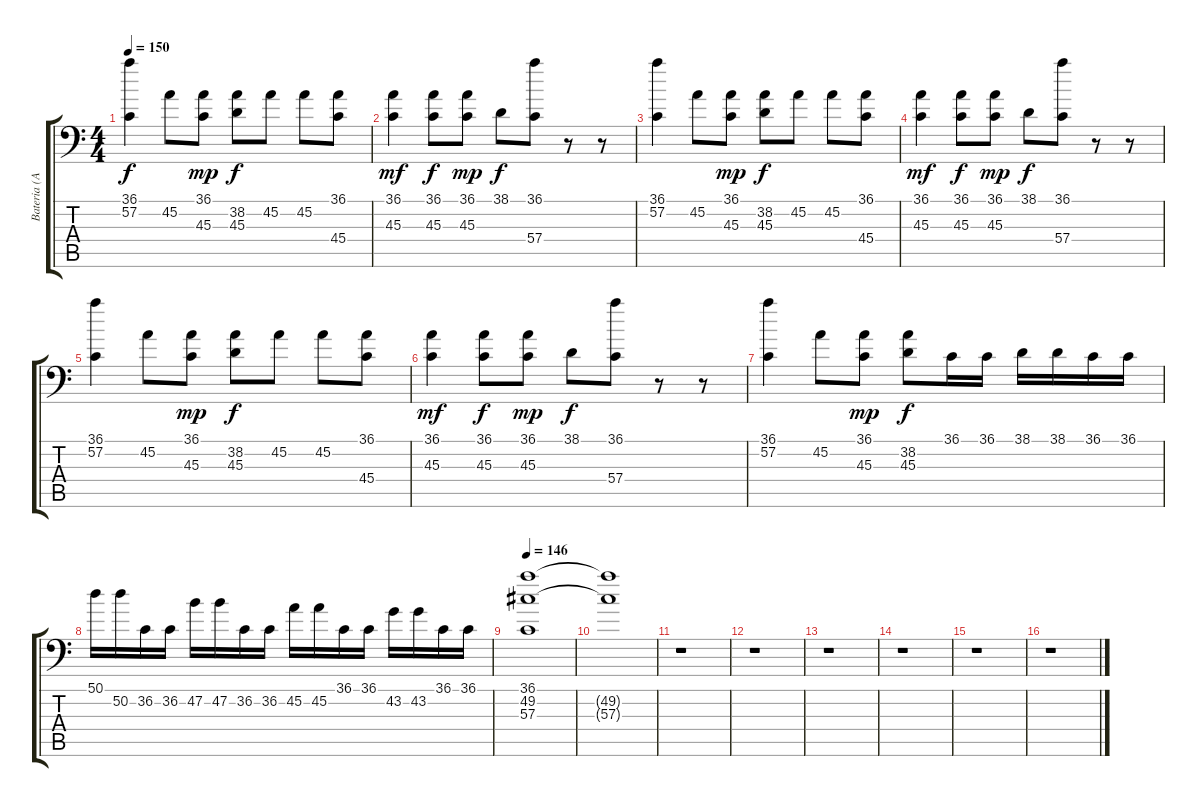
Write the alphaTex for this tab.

\track ("Bateria (Aquiles Priester)" "Bateria (A") {instrument acousticgrandpiano}
\staff {score tabs}
\tuning (C-1 C-1 C-1 C-1 C-1 C-1) {hide}
\ts (4 4)
\tempo 150
\clef f4
\ks c
(36.1 57.2).4{dy f} 45.2.8 (36.1 45.3).8{dy mp} (38.2 45.3).8{dy f} 45.2.8 45.2.8 (36.1 45.4).8 |
(36.1 45.3).4{dy mf} (36.1 45.3).8{dy f} (36.1 45.3).8{dy mp} 38.1.8{dy f} (36.1 57.4).8 r.8 r.8 |
(36.1 57.2).4 45.2.8 (36.1 45.3).8{dy mp} (38.2 45.3).8{dy f} 45.2.8 45.2.8 (36.1 45.4).8 |
(36.1 45.3).4{dy mf} (36.1 45.3).8{dy f} (36.1 45.3).8{dy mp} 38.1.8{dy f} (36.1 57.4).8 r.8 r.8 |
(36.1 57.2).4 45.2.8 (36.1 45.3).8{dy mp} (38.2 45.3).8{dy f} 45.2.8 45.2.8 (36.1 45.4).8 |
(36.1 45.3).4{dy mf} (36.1 45.3).8{dy f} (36.1 45.3).8{dy mp} 38.1.8{dy f} (36.1 57.4).8 r.8 r.8 |
(36.1 57.2).4 45.2.8 (36.1 45.3).8{dy mp} (38.2 45.3).8{dy f} 36.1.16 36.1.16 38.1.16 38.1.16 36.1.16 36.1.16 |
50.1.16 50.2.16 36.2.16 36.2.16 47.2.16 47.2.16 36.2.16 36.2.16 45.2.16 45.2.16 36.1.16 36.1.16 43.2.16 43.2.16 36.1.16 36.1.16 |
\tempo 146
(36.1 49.2 57.3).1 |
(49.2{t} 57.3{t}).1 |
r.1 |
r.1 |
r.1 |
r.1 |
r.1 |
r.1
